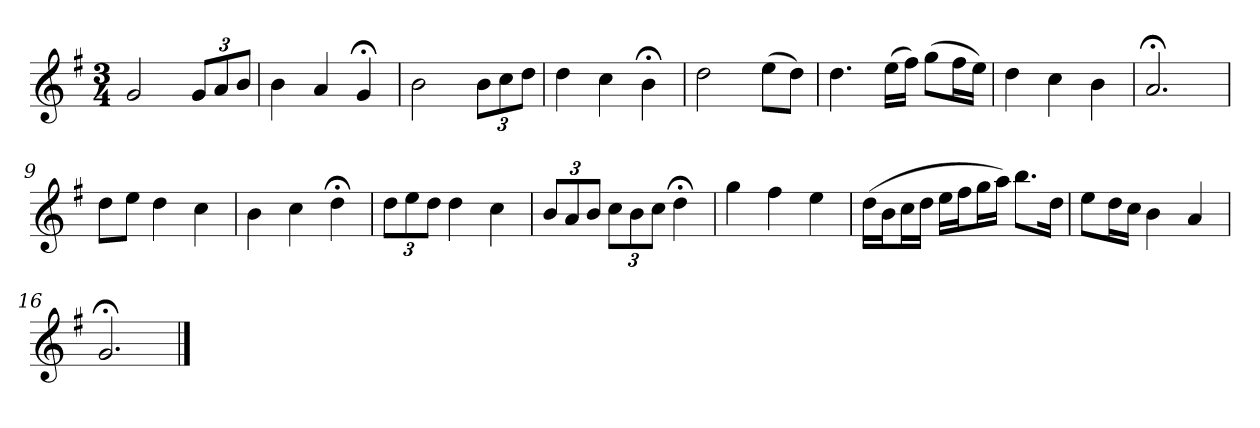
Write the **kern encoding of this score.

**kern
*part1
*staff1
*k[f#]
*G:
*M3/4
*MM120
=1
2g
12gL
12a
12bJ
=2
4b
4a
4g;<
=3
2b
12bL
12cc
12ddJ
=4
4dd
4cc
4b;<
=5
2dd
(8eeL
8ddJ)
=6
4.dd
(16eeLL
16ff#JJ)
(8ggL
16ff#L
16eeJJ)
=7
4dd
4cc
4b
=8
2.a;<
=9
8ddL
8eeJ
4dd
4cc
=10
4b
4cc
4dd;<
=11
12ddL
12ee
12ddJ
4dd
4cc
=12
12bL
12a
12bJ
12ccL
12b
12ccJ
4dd;<
=13
4gg
4ff#
4ee
=14
(16ddLL
16bJ
16ccL
16ddJJ
16eeLL
16ff#J
16ggL
16aaJJ)
8.bbL
16ddJk
=15
8eeL
16ddL
16ccJJ
4b
4a
=16
2.g;<
==
*-
